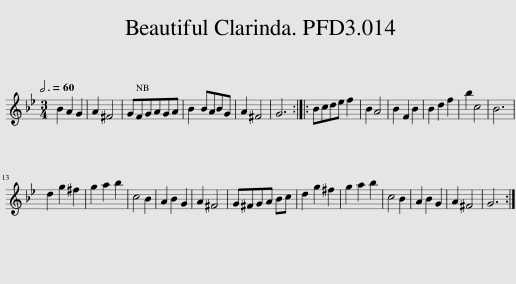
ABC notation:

X:1
L:1/8
Q:3/4=60
M:3/4
I:linebreak $
K:Gmin
V:1 treble
V:1
 B2 A2 G2 | A2 ^F4 | GFGAGA | B2 BABG | A2 ^F4 | %5
 G6 :: Bcde f2 | B2 A4 | B2 F2 B2 | B2 d2 f2 | %10
 b2 c4 | B6 |$ d2 g2 ^f2 | g2 a2 b2 | c4 B2 | %15
 A2 B2 G2 | A2 ^F4 | G^FGA Bc | d2 g2 ^f2 | g2 a2 b2 | %20
 c4 B2 | A2 B2 G2 | A2 ^F4 | G6 :| %24
